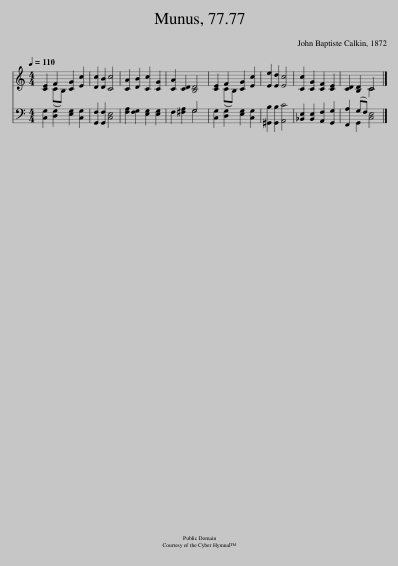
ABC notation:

X:1
%%score ( 1 2 ) ( 3 4 )
L:1/8
Q:1/4=110
M:4/4
I:linebreak $
K:C
V:1 treble
V:2 treble
V:3 bass
V:4 bass
V:1
 [CE]2 F2 [CG]2 [Ec]2 | [Dc]2 [DB]2 [Cc]4 | [CA]2 [DB]2 [Cc]2 [CG]2 | [CA]2 [CD]2 [B,D]4 | [CE]2 F2 [CG]2 [Ec]2 | %5
 [Ee]2 [Ed]2 [Ec]4 | [Cc]2 [CG]2 [CF]2 [CE]2 | [CD]2 [B,D]2 C4 |] %8
V:2
 x2 (CB,) x4 | x8 | x8 | x8 | x2 (CB,) x4 | %5
 x8 | x8 | x4 C4 |] %8
V:3
 [C,G,]2 [D,G,]2 [E,G,]2 [C,G,]2 | [G,,F,]2 [G,,F,]2 [C,E,]4 | [F,A,]2 [F,G,]2 [E,G,]2 [E,G,]2 | F,2 [^F,A,]2 G,4 | [C,G,]2 [D,G,]2 [E,G,]2 [C,G,]2 | %5
 [^G,,B,]2 [G,,B,]2 [A,,C]4 | [_B,,E,]2 [B,,E,]2 [A,,F,]2 [G,,G,]2 | [F,,A,]2 (G,F,) [C,E,]4 |] %8
V:4
 x8 | x8 | x8 | x4 G,4 | x8 | %5
 x8 | x8 | x2 G,,2 x4 |] %8
